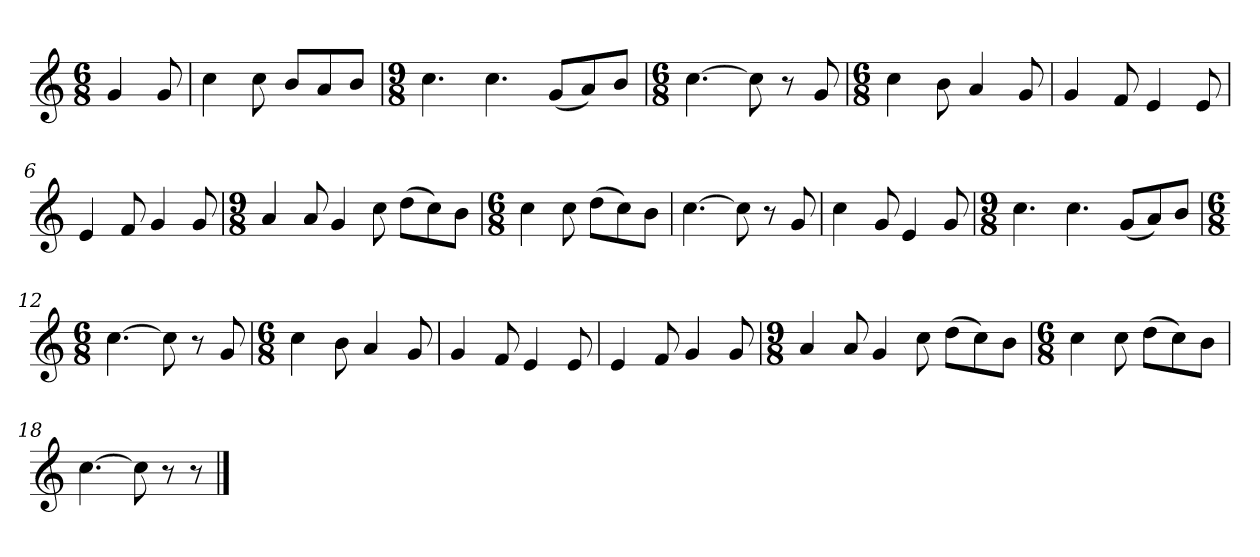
**kern
*part1
*staff1
*k[]
*M6/8
*MM120
=
4g
8g
=1
4cc
8cc
8bL
8a
8bJ
=2
*M9/8
4.cc
4.cc
(8gL
8a)
8bJ
=3
*M6/8
[4.cc
8cc]
8r
8g
=4
*M6/8
4cc
8b
4a
8g
=5
4g
8f
4e
8e
=6
4e
8f
4g
8g
=7
*M9/8
4a
8a
4g
8cc
(8ddL
8cc)
8bJ
=8
*M6/8
4cc
8cc
(8ddL
8cc)
8bJ
=9
[4.cc
8cc]
8r
8g
=10
4cc
8g
4e
8g
=11
*M9/8
4.cc
4.cc
(8gL
8a)
8bJ
=12
*M6/8
[4.cc
8cc]
8r
8g
=13
*M6/8
4cc
8b
4a
8g
=14
4g
8f
4e
8e
=15
4e
8f
4g
8g
=16
*M9/8
4a
8a
4g
8cc
(8ddL
8cc)
8bJ
=17
*M6/8
4cc
8cc
(8ddL
8cc)
8bJ
=18
[4.cc
8cc]
8r
8r
==
*-
